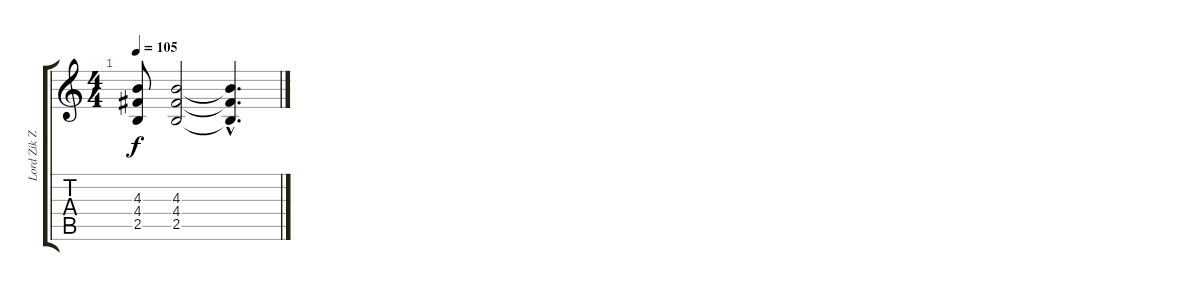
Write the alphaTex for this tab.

\track ("Lord Zik Ze Bad" "Lord Zik Z") {instrument distortionguitar}
\staff {score tabs}
\tuning (E4 B3 G3 D3 A2 E2) {hide}
\ts (4 4)
\tempo 105
\clef g2
\ks c
(4.3 4.4 2.5).8{dy f} (4.3 4.4 2.5).2 (4.3{hac t} 4.4{hac t} 2.5{hac t}).4{d}
